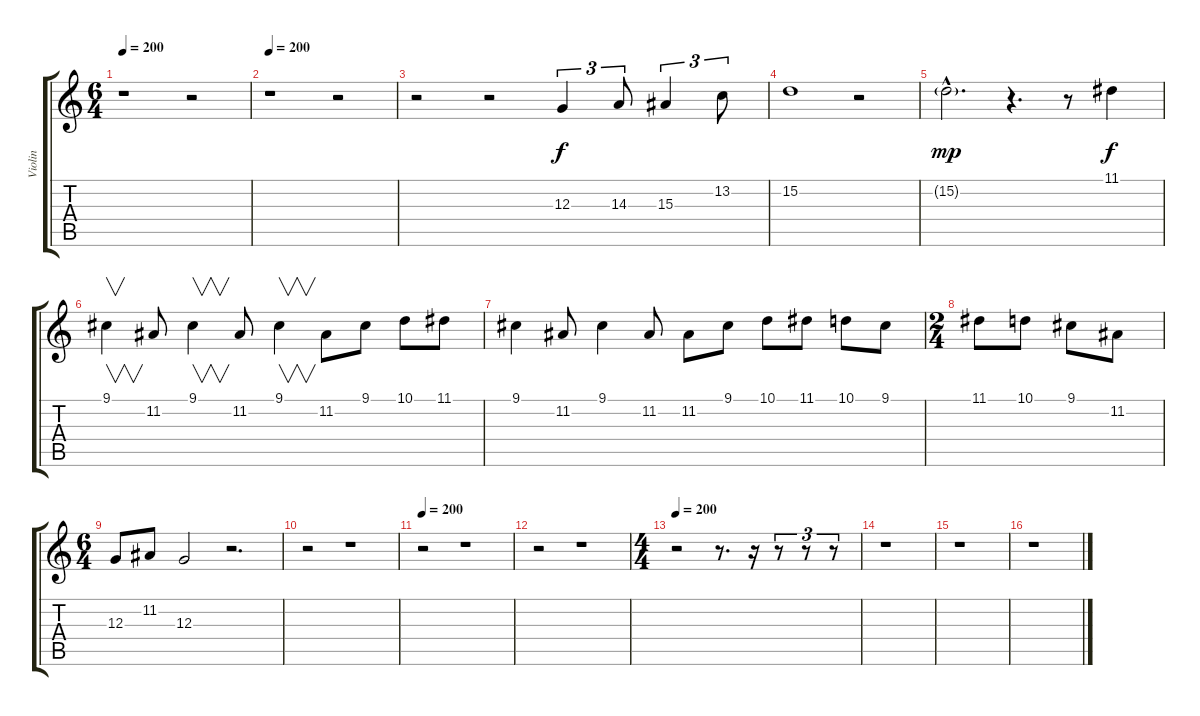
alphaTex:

\track ("Violin" "Violin") {instrument violin}
\staff {score tabs}
\tuning (E4 B3 G3 D3 A2 D2) {hide}
\ts (6 4)
\tempo 200
\clef g2
\ks c
r.1{dy f} r.2 |
\tempo 200
r.1 r.2 |
r.2 r.2 12.3.4{tu (3 2)} 14.3.8{tu (3 2)} 15.3.4{tu (3 2)} 13.2.8{tu (3 2)} |
15.2.1 r.2 |
15.2{g hac}.2{d dy mp} r.4{d} r.8 11.1.4{dy f} |
9.1.4{v} 11.2.8 9.1.4{v} 11.2.8 9.1.4{v} 11.2.8 9.1.8 10.1.8 11.1.8 |
9.1.4 11.2.8 9.1.4 11.2.8 11.2.8 9.1.8 10.1.8 11.1.8 10.1.8 9.1.8 |
\ts (2 4)
11.1.8 10.1.8 9.1.8 11.2.8 |
\ts (6 4)
12.3.8 11.2.8 12.3.2 r.2{d} |
r.2 r.1 |
\tempo 200
r.2 r.1 |
r.2 r.1 |
\ts (4 4)
\tempo 200
r.2 r.8{d} r.16 r.8{tu (3 2)} r.8{tu (3 2)} r.8{tu (3 2)} |
r.1 |
r.1 |
r.1
